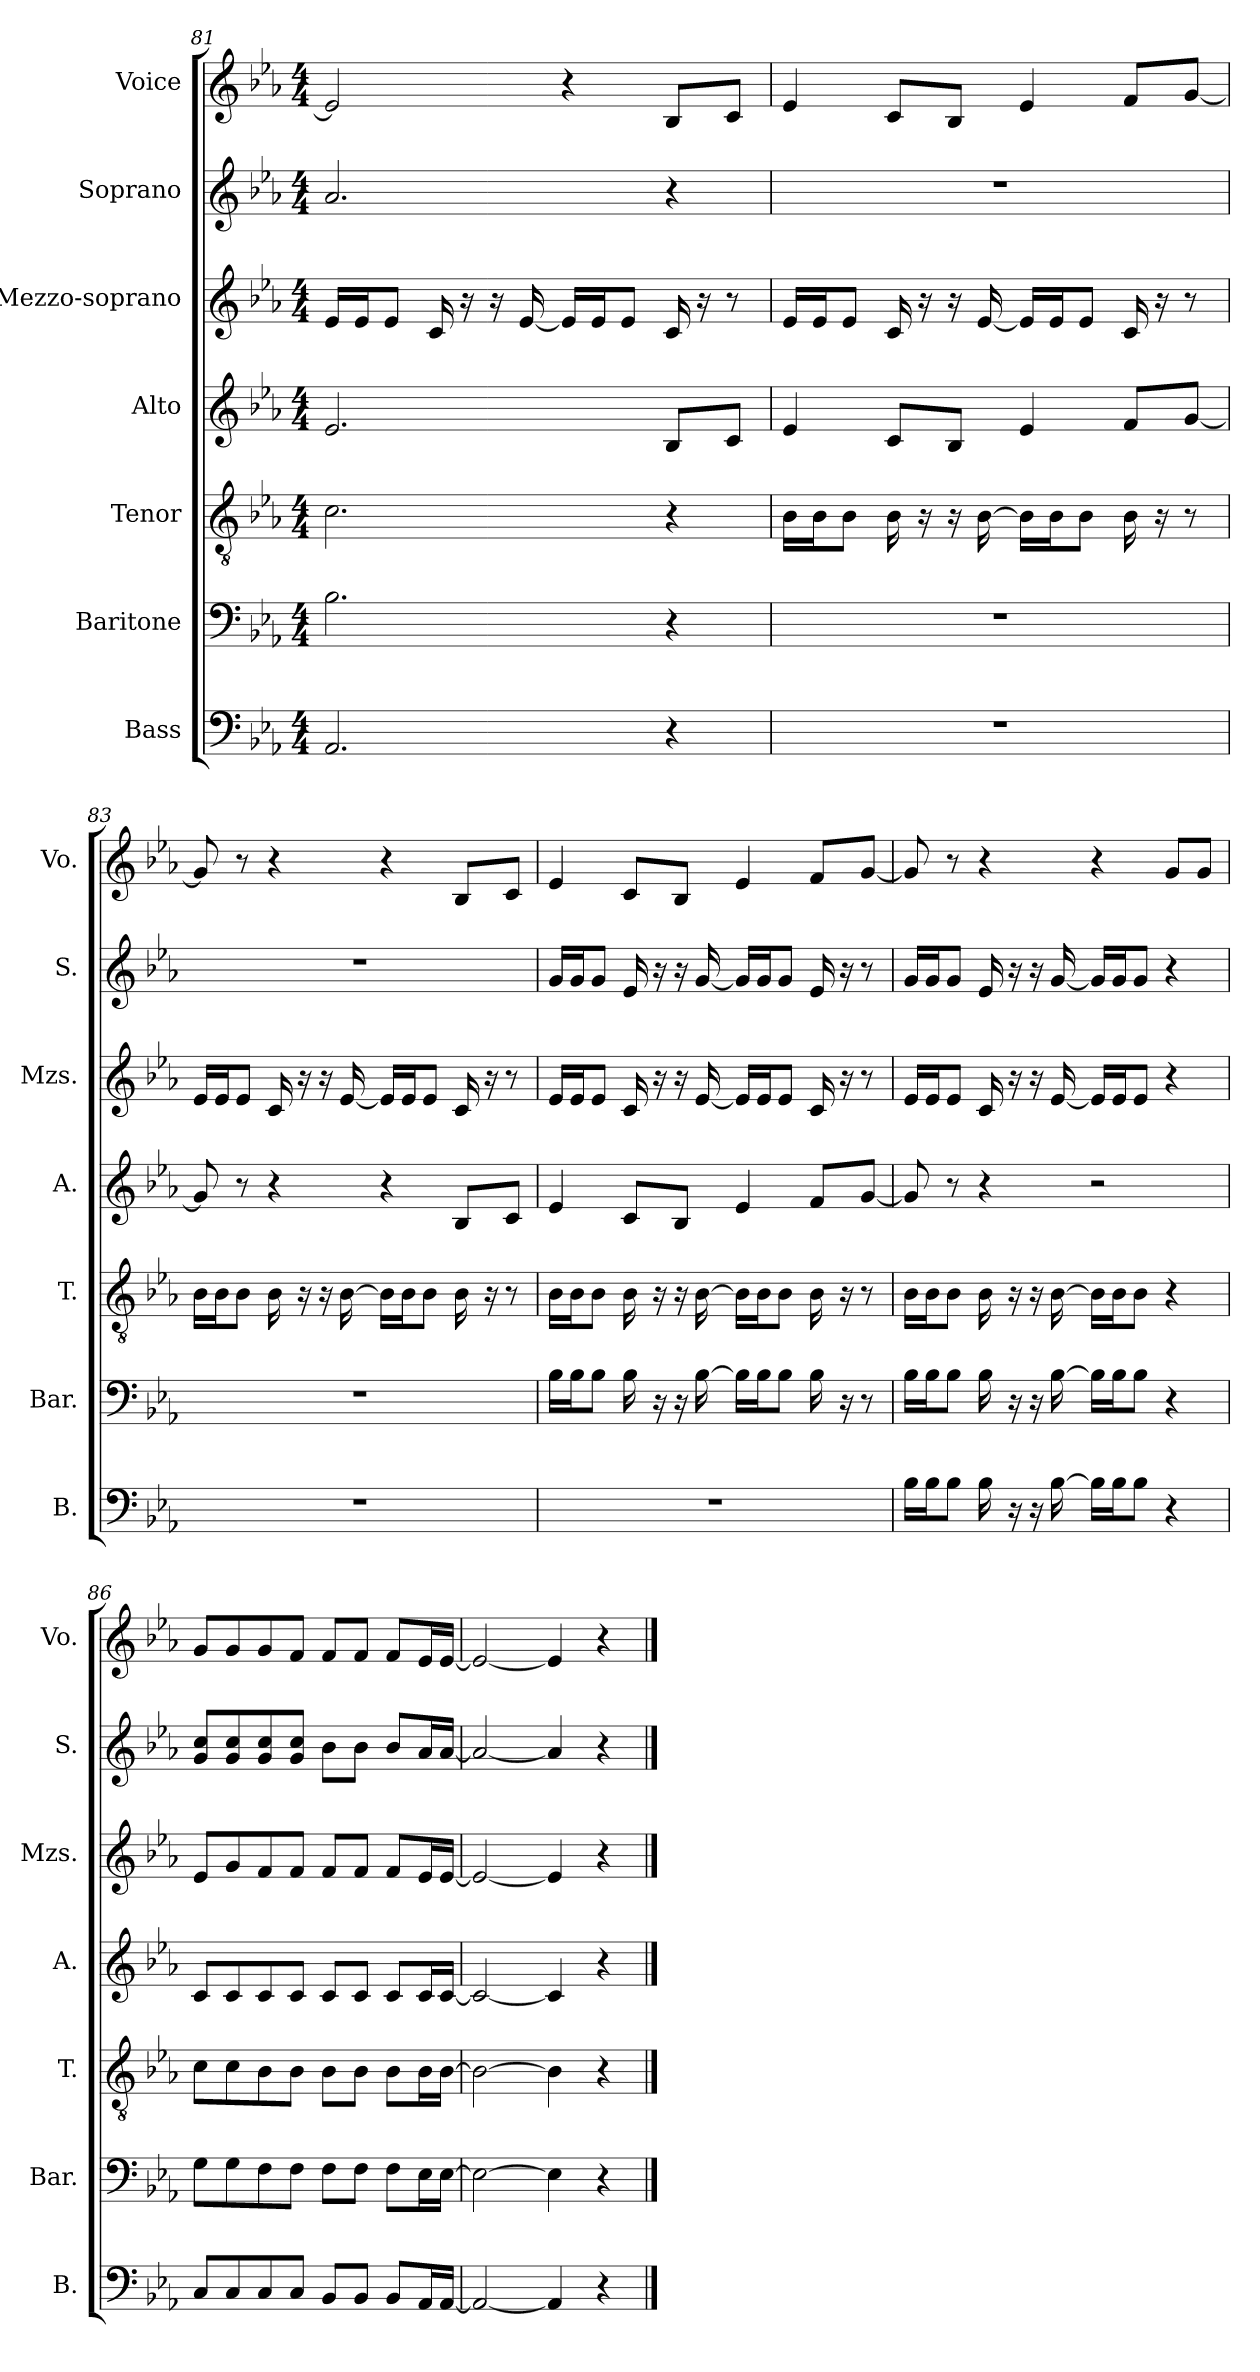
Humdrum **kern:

**kern	**kern	**kern	**kern	**kern	**kern	**kern
*part7	*part6	*part5	*part4	*part3	*part2	*part1
*staff7	*staff6	*staff5	*staff4	*staff3	*staff2	*staff1
*I"Bass	*I"Baritone	*I"Tenor	*I"Alto	*I"Mezzo-soprano	*I"Soprano	*I"Voice
*I'B.	*I'Bar.	*I'T.	*I'A.	*I'Mzs.	*I'S.	*I'Vo.
*clefF4	*clefF4	*clefGv2	*clefG2	*clefG2	*clefG2	*clefG2
*k[b-e-a-]	*k[b-e-a-]	*k[b-e-a-]	*k[b-e-a-]	*k[b-e-a-]	*k[b-e-a-]	*k[b-e-a-]
*M4/4	*M4/4	*M4/4	*M4/4	*M4/4	*M4/4	*M4/4
=81	=81	=81	=81	=81	=81	=81
2.AA-/	2.B-\	2.c\	2.e-/	16e-/LL	2.a-/	2e-/]
.	.	.	.	16e-/J	.	.
.	.	.	.	8e-/J	.	.
.	.	.	.	16c/	.	.
.	.	.	.	16r	.	.
.	.	.	.	16r	.	.
.	.	.	.	[16e-/	.	.
.	.	.	.	16e-/LL]	.	4r
.	.	.	.	16e-/J	.	.
.	.	.	.	8e-/J	.	.
4r	4r	4r	8B-/L	16c/	4r	8B-/L
.	.	.	.	16r	.	.
.	.	.	8c/J	8r	.	8c/J
=82	=82	=82	=82	=82	=82	=82
1r	1r	16B-\LL	4e-/	16e-/LL	1r	4e-/
.	.	16B-\J	.	16e-/J	.	.
.	.	8B-\J	.	8e-/J	.	.
.	.	16B-\	8c/L	16c/	.	8c/L
.	.	16r	.	16r	.	.
.	.	16r	8B-/J	16r	.	8B-/J
.	.	[16B-\	.	[16e-/	.	.
.	.	16B-\LL]	4e-/	16e-/LL]	.	4e-/
.	.	16B-\J	.	16e-/J	.	.
.	.	8B-\J	.	8e-/J	.	.
.	.	16B-\	8f/L	16c/	.	8f/L
.	.	16r	.	16r	.	.
.	.	8r	[8g/J	8r	.	[8g/J
!!LO:PB:g=z
=83	=83	=83	=83	=83	=83	=83
1r	1r	16B-\LL	8g/]	16e-/LL	1r	8g/]
.	.	16B-\J	.	16e-/J	.	.
.	.	8B-\J	8r	8e-/J	.	8r
.	.	16B-\	4r	16c/	.	4r
.	.	16r	.	16r	.	.
.	.	16r	.	16r	.	.
.	.	[16B-\	.	[16e-/	.	.
.	.	16B-\LL]	4r	16e-/LL]	.	4r
.	.	16B-\J	.	16e-/J	.	.
.	.	8B-\J	.	8e-/J	.	.
.	.	16B-\	8B-/L	16c/	.	8B-/L
.	.	16r	.	16r	.	.
.	.	8r	8c/J	8r	.	8c/J
=84	=84	=84	=84	=84	=84	=84
1r	16B-\LL	16B-\LL	4e-/	16e-/LL	16g/LL	4e-/
.	16B-\J	16B-\J	.	16e-/J	16g/J	.
.	8B-\J	8B-\J	.	8e-/J	8g/J	.
.	16B-\	16B-\	8c/L	16c/	16e-/	8c/L
.	16r	16r	.	16r	16r	.
.	16r	16r	8B-/J	16r	16r	8B-/J
.	[16B-\	[16B-\	.	[16e-/	[16g/	.
.	16B-\LL]	16B-\LL]	4e-/	16e-/LL]	16g/LL]	4e-/
.	16B-\J	16B-\J	.	16e-/J	16g/J	.
.	8B-\J	8B-\J	.	8e-/J	8g/J	.
.	16B-\	16B-\	8f/L	16c/	16e-/	8f/L
.	16r	16r	.	16r	16r	.
.	8r	8r	[8g/J	8r	8r	[8g/J
=85	=85	=85	=85	=85	=85	=85
16B-\LL	16B-\LL	16B-\LL	8g/]	16e-/LL	16g/LL	8g/]
16B-\J	16B-\J	16B-\J	.	16e-/J	16g/J	.
8B-\J	8B-\J	8B-\J	8r	8e-/J	8g/J	8r
16B-\	16B-\	16B-\	4r	16c/	16e-/	4r
16r	16r	16r	.	16r	16r	.
16r	16r	16r	.	16r	16r	.
[16B-\	[16B-\	[16B-\	.	[16e-/	[16g/	.
16B-\LL]	16B-\LL]	16B-\LL]	2r	16e-/LL]	16g/LL]	4r
16B-\J	16B-\J	16B-\J	.	16e-/J	16g/J	.
8B-\J	8B-\J	8B-\J	.	8e-/J	8g/J	.
4r	4r	4r	.	4r	4r	8g/L
.	.	.	.	.	.	8g/J
!!LO:PB:g=z
=86	=86	=86	=86	=86	=86	=86
8C/L	8G\L	8c\L	8c/L	8e-/L	8g/ 8cc/L	8g/L
8C/	8G\	8c\	8c/	8g/	8g/ 8cc/	8g/
8C/	8F\	8B-\	8c/	8f/	8g/ 8cc/	8g/
8C/J	8F\J	8B-\J	8c/J	8f/J	8g/ 8cc/J	8f/J
8BB-/L	8F\L	8B-\L	8c/L	8f/L	8b-\L	8f/L
8BB-/J	8F\J	8B-\J	8c/J	8f/J	8b-\J	8f/J
8BB-/L	8F\L	8B-\L	8c/L	8f/L	8b-/L	8f/L
16AA-/L	16E-\L	16B-\L	16c/L	16e-/L	16a-/L	16e-/L
[16AA-/JJ	[16E-\JJ	[16B-\JJ	[16c/JJ	[16e-/JJ	[16a-/JJ	[16e-/JJ
=87	=87	=87	=87	=87	=87	=87
2AA-/_	2E-\_	2B-\_	2c/_	2e-/_	2a-/_	2e-/_
4AA-/]	4E-\]	4B-\]	4c/]	4e-/]	4a-/]	4e-/]
4r	4r	4r	4r	4r	4r	4r
==	==	==	==	==	==	==
*-	*-	*-	*-	*-	*-	*-
